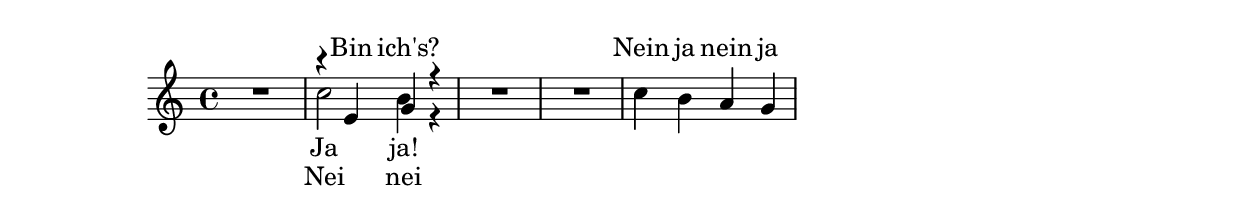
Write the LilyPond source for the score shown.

\version "2.18.2"

ldMusic = \relative c {
  <<
    \new Voice = "voice1" {
      R1*1
      
      <<
        {
          \voiceOne
          r4 e' g r
        }

        \new Voice = "voice2" {
          \voiceTwo
          c2 b4 r
        }
      >>
    
      \oneVoice
      R1*2
      c4 b a g
    }
  >>
}
ldLyricsVoiceOneI = \lyricmode {
  Bin ich's?
  Nein ja nein ja
}
ldLyricsVoiceTwoI = \lyricmode {
  Ja ja!
}
ldLyricsVoiceTwoII = \lyricmode {
  Nei nei
}

\book {
  \header {
  }

  \bookpart { 
    \score {
      <<
      \new Staff = Staff \with { }
      \context Staff = Staff {
        \ldMusic
      }
      \new Lyrics \with { alignAboveContext = "Staff" } {
        \lyricsto "voice1" { \ldLyricsVoiceOneI }
      }

      \new Lyrics {
        \lyricsto "voice2" { \ldLyricsVoiceTwoI }
      }

      \new Lyrics {
        \lyricsto "voice2" { \ldLyricsVoiceTwoII }
      }
      >>
    }
  }
}
